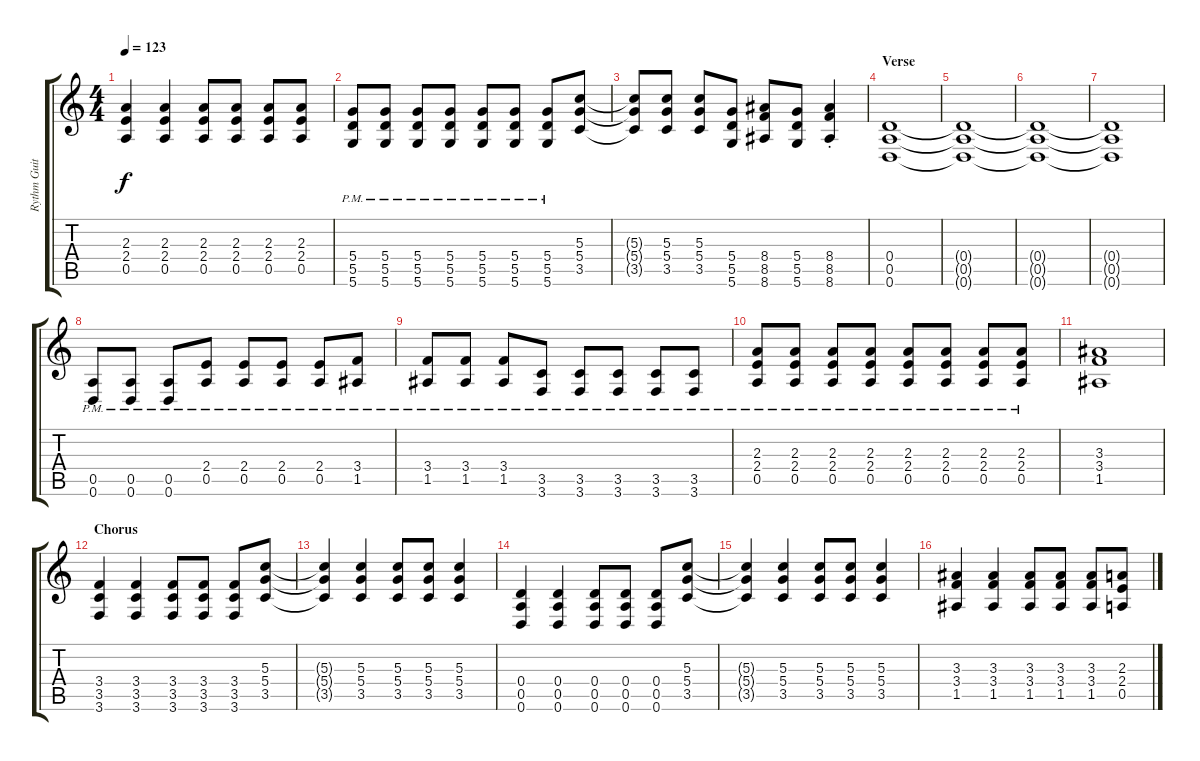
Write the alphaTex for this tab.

\track ("Rythm Guitar" "Rythm Guit") {instrument distortionguitar}
\staff {score tabs}
\tuning (E4 B3 G3 D3 A2 D2) {hide}
\ts (4 4)
\tempo 123
\clef g2
\ks c
(2.3{t} 2.4{t} 0.5{t}).4{dy f} (2.3 2.4 0.5).4 (2.3 2.4 0.5).8 (2.3 2.4 0.5).8 (2.3 2.4 0.5).8 (2.3 2.4 0.5).8 |
(5.4{pm} 5.5{pm} 5.6{pm}).8 (5.4{pm} 5.5{pm} 5.6{pm}).8 (5.4{pm} 5.5{pm} 5.6{pm}).8 (5.4{pm} 5.5{pm} 5.6{pm}).8 (5.4{pm} 5.5{pm} 5.6{pm}).8 (5.4{pm} 5.5{pm} 5.6{pm}).8 (5.4{pm} 5.5{pm} 5.6{pm}).8 (5.3 5.4 3.5).8 |
(5.3{t} 5.4{t} 3.5{t}).8 (5.3 5.4 3.5).8 (5.3 5.4 3.5).8 (5.4 5.5 5.6).8 (8.4 8.5 8.6).8 (5.4 5.5 5.6).8 (8.4 8.5{st} 8.6).4 |
\section ("" "Verse")
(0.4 0.5 0.6).1{volume 7} |
(0.4{t} 0.5{t} 0.6{t}).1 |
(0.4{t} 0.5{t} 0.6{t}).1 |
(0.4{t} 0.5{t} 0.6{t}).1 |
(0.5{pm} 0.6{pm}).8{volume 13} (0.5{pm} 0.6{pm}).8 (0.5{pm} 0.6{pm}).8 (2.4{pm} 0.5{pm}).8 (2.4{pm} 0.5{pm}).8 (2.4{pm} 0.5{pm}).8 (2.4{pm} 0.5{pm}).8 (3.4{pm} 1.5{pm}).8 |
(3.4{pm} 1.5{pm}).8 (3.4{pm} 1.5{pm}).8 (3.4{pm} 1.5{pm}).8 (3.5{pm} 3.6{pm}).8 (3.5{pm} 3.6{pm}).8 (3.5{pm} 3.6{pm}).8 (3.5{pm} 3.6{pm}).8 (3.5{pm} 3.6{pm}).8 |
(2.3{pm} 2.4{pm} 0.5{pm}).8 (2.3{pm} 2.4{pm} 0.5{pm}).8 (2.3{pm} 2.4{pm} 0.5{pm}).8 (2.3{pm} 2.4{pm} 0.5{pm}).8 (2.3{pm} 2.4{pm} 0.5{pm}).8 (2.3{pm} 2.4{pm} 0.5{pm}).8 (2.3{pm} 2.4{pm} 0.5{pm}).8 (2.3{pm} 2.4{pm} 0.5{pm}).8 |
(3.3 3.4 1.5).1 |
\section ("" "Chorus")
(3.4 3.5 3.6).4 (3.4 3.5 3.6).4 (3.4 3.5 3.6).8 (3.4 3.5 3.6).8 (3.4 3.5 3.6).8 (5.3 5.4 3.5).8 |
(5.3{t} 5.4{t} 3.5{t}).4 (5.3 5.4 3.5).4 (5.3 5.4 3.5).8 (5.3 5.4 3.5).8 (5.3 5.4 3.5).4 |
(0.4 0.5 0.6).4 (0.4 0.5 0.6).4 (0.4 0.5 0.6).8 (0.4 0.5 0.6).8 (0.4 0.5 0.6).8 (5.3 5.4 3.5).8 |
(5.3{t} 5.4{t} 3.5{t}).4 (5.3 5.4 3.5).4 (5.3 5.4 3.5).8 (5.3 5.4 3.5).8 (5.3 5.4 3.5).4 |
(3.3 3.4 1.5).4 (3.3 3.4 1.5).4 (3.3 3.4 1.5).8 (3.3 3.4 1.5).8 (3.3 3.4 1.5).8 (2.3 2.4 0.5).8
